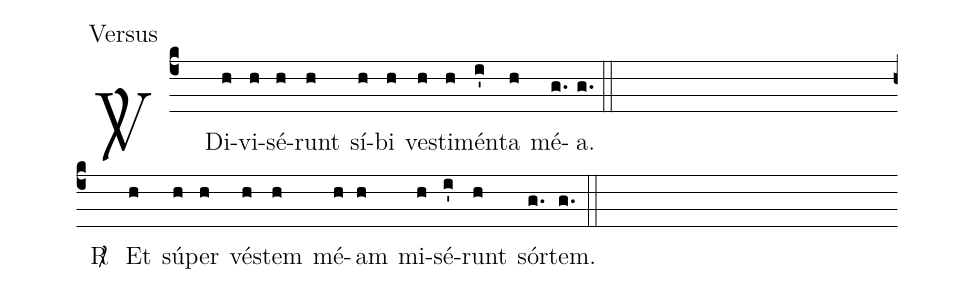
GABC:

office-part: Versus;
%%
(c4)
<sp>V/</sp>( )
Di(h)vi(h)sé(h)runt(h) sí(h)bi(h) ves(h)ti(h)mén(i')ta(h) mé(g.)a.(g.) (::)
(Z)
<sp>R/</sp>( )
Et(h) sú(h)per(h) vés(h)tem(h) mé(h)am(h) mi(h)sé(i')runt(h) sór(g.)tem.(g.) (::)
